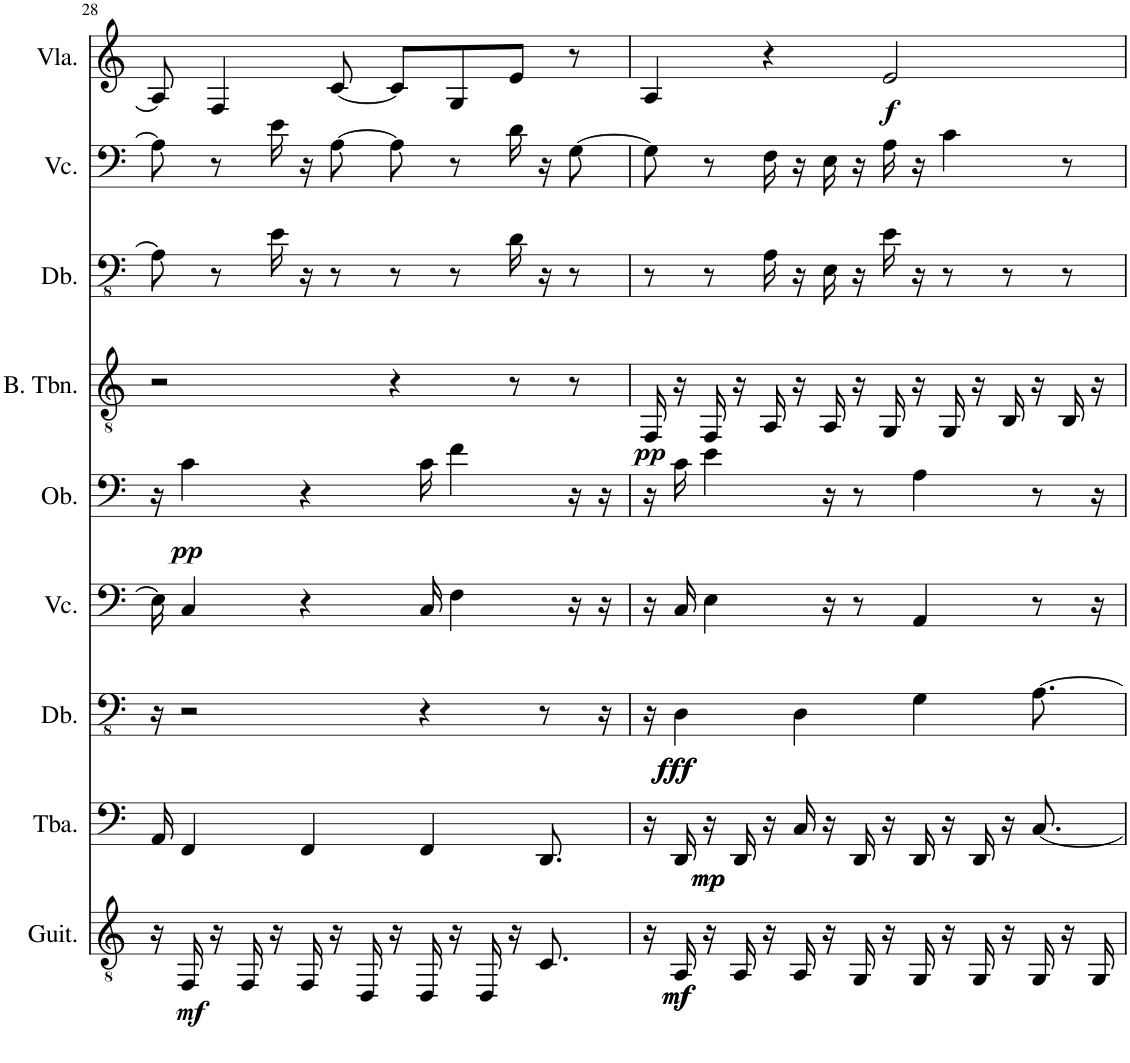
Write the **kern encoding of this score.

**kern	**dynam	**kern	**dynam	**kern	**dynam	**kern	**kern	**dynam	**kern	**dynam	**kern	**kern	**kern	**dynam
*part9	*part9	*part8	*part8	*part7	*part7	*part6	*part5	*part5	*part4	*part4	*part3	*part2	*part1	*part1
*staff9	*staff9	*staff8	*staff8	*staff7	*staff7	*staff6	*staff5	*staff5	*staff4	*staff4	*staff3	*staff2	*staff1	*staff1
*I"Classical Guitar	*	*I"Tuba	*	*I"Double Bass	*	*I"Violoncello	*I"Oboe	*	*I"Bass Trombone	*	*I"Double Bass	*I"Violoncello	*I"Viola	*
*I'Guit.	*	*I'Tba.	*	*I'Db.	*	*I'Vc.	*I'Ob.	*	*I'B. Tbn.	*	*I'Db.	*I'Vc.	*I'Vla.	*
!!LO:PB:g=z
*clefGv2	*	*clefF4	*	*clefFv4	*	*clefF4	*clefF4	*	*clefGv2	*	*clefFv4	*clefF4	*clefG2	*
*	*	*	*	*Trd7c12	*	*	*	*	*	*	*Trd7c12	*	*	*
*k[]	*	*k[]	*	*k[]	*	*k[]	*k[]	*	*k[]	*	*k[]	*k[]	*k[]	*
*M4/4	*	*M4/4	*	*M4/4	*	*M4/4	*M4/4	*	*M4/4	*	*M4/4	*M4/4	*M4/4	*
=28	=28	=28	=28	=28	=28	=28	=28	=28	=28	=28	=28	=28	=28	=28
16r	.	16AA/	.	16r	.	16E\]	16r	.	2r	.	8AA\]	8A\]	8A/]	.
!	!LO:DY:b	!	!	!	!	!	!	!LO:DY:b	!	!	!	!	!	!
16FF/	mf	4FF/	.	2r	.	4C/	4c\	pp	.	.	.	.	.	.
16r	.	.	.	.	.	.	.	.	.	.	8r	8r	4F/	.
16FF/	.	.	.	.	.	.	.	.	.	.	.	.	.	.
16r	.	.	.	.	.	.	.	.	.	.	16E\	16e\	.	.
16FF/	.	4FF/	.	.	.	4r	4r	.	.	.	16r	16r	.	.
16r	.	.	.	.	.	.	.	.	.	.	8r	[8A\	[8c/	.
16DD/	.	.	.	.	.	.	.	.	.	.	.	.	.	.
16r	.	.	.	.	.	.	.	.	4r	.	8r	8A\]	8c/L]	.
16DD/	.	4FF/	.	4r	.	16C/	16c\	.	.	.	.	.	.	.
16r	.	.	.	.	.	4F\	4f\	.	.	.	8r	8r	8G/	.
16DD/	.	.	.	.	.	.	.	.	.	.	.	.	.	.
16r	.	.	.	.	.	.	.	.	8r	.	16D\	16d\	8e/J	.
8.C/	.	8.DD/	.	8r	.	.	.	.	.	.	16r	16r	.	.
.	.	.	.	.	.	16r	16r	.	8r	.	8r	[8G\	8r	.
.	.	.	.	16r	.	16r	16r	.	.	.	.	.	.	.
=29	=29	=29	=29	=29	=29	=29	=29	=29	=29	=29	=29	=29	=29	=29
!	!	!	!	!	!	!	!	!	!	!LO:DY:b	!	!	!	!
16r	.	16r	.	16r	.	16r	16r	.	16FF/	pp	8r	8G\]	4A/	.
!	!LO:DY:b	!	!	!	!	!	!	!	!	!	!	!	!	!
!	!LO:DY:n=1:b	!	!	!	!LO:DY:b	!	!	!	!	!	!	!	!	!
!	!	!	!	!	!LO:DY:n=1:b	!	!	!	!	!	!	!	!	!
16AA/	mf mf	16DD/	.	4DD\	fff fff	16C/	16c\	.	16r	.	.	.	.	.
!	!	!	!LO:DY:b	!	!	!	!	!	!	!	!	!	!	!
!	!	!	!LO:DY:n=1:b	!	!	!	!	!	!	!	!	!	!	!
16r	.	16r	mp mp	.	.	4E\	4e\	.	16FF/	.	8r	8r	.	.
16AA/	.	16DD/	.	.	.	.	.	.	16r	.	.	.	.	.
16r	.	16r	.	.	.	.	.	.	16AA/	.	16AA\	16F\	4r	.
16AA/	.	16C/	.	4DD\	.	.	.	.	16r	.	16r	16r	.	.
16r	.	16r	.	.	.	16r	16r	.	16AA/	.	16EE\	16E\	.	.
16GG/	.	16DD/	.	.	.	8r	8r	.	16r	.	16r	16r	.	.
!	!	!	!	!	!	!	!	!	!	!	!	!	!	!LO:DY:b
16r	.	16r	.	.	.	.	.	.	16GG/	.	16E\	16A\	2e/	f
16GG/	.	16DD/	.	4GG\	.	4AA/	4A\	.	16r	.	16r	16r	.	.
16r	.	16r	.	.	.	.	.	.	16GG/	.	8r	4c\	.	.
16GG/	.	16DD/	.	.	.	.	.	.	16r	.	.	.	.	.
16r	.	16r	.	.	.	.	.	.	16BB/	.	8r	.	.	.
16GG/	.	[8.C/	.	[8.AA\	.	8r	8r	.	16r	.	.	.	.	.
16r	.	.	.	.	.	.	.	.	16BB/	.	8r	8r	.	.
16GG/	.	.	.	.	.	16r	16r	.	16r	.	.	.	.	.
=	=	=	=	=	=	=	=	=	=	=	=	=	=	=
*-	*-	*-	*-	*-	*-	*-	*-	*-	*-	*-	*-	*-	*-	*-
